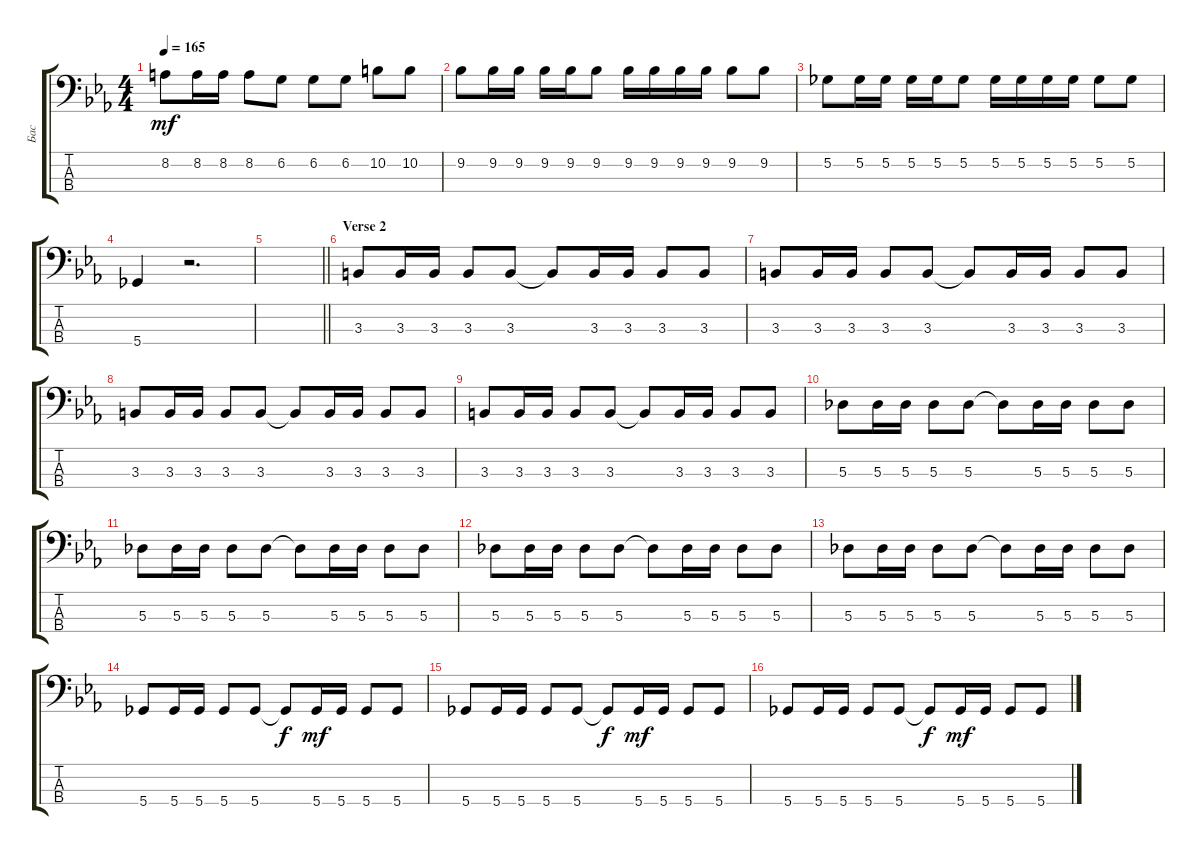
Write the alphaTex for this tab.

\track ("Бас" "Бас") {instrument electricbassfinger}
\staff {score tabs}
\tuning (Gb2 Db2 Ab1 Db1) {hide}
\ts (4 4)
\tempo 165
\clef f4
\ks cminor
8.2.8{dy mf} 8.2.16 8.2.16 8.2.8 6.2.8 6.2.8 6.2.8 10.2.8 10.2.8 |
9.2.8 9.2.16 9.2.16 9.2.16 9.2.16 9.2.8 9.2.16 9.2.16 9.2.16 9.2.16 9.2.8 9.2.8 |
5.2.8 5.2.16 5.2.16 5.2.16 5.2.16 5.2.8 5.2.16 5.2.16 5.2.16 5.2.16 5.2.8 5.2.8 |
5.4.4 r.2{d} |
\barLineRight lightlight
|
\section ("" "Verse 2")
3.3.8 3.3.16 3.3.16 3.3.8 3.3.8 3.3{t}.8 3.3.16 3.3.16 3.3.8 3.3.8 |
3.3.8 3.3.16 3.3.16 3.3.8 3.3.8 3.3{t}.8 3.3.16 3.3.16 3.3.8 3.3.8 |
3.3.8 3.3.16 3.3.16 3.3.8 3.3.8 3.3{t}.8 3.3.16 3.3.16 3.3.8 3.3.8 |
3.3.8 3.3.16 3.3.16 3.3.8 3.3.8 3.3{t}.8 3.3.16 3.3.16 3.3.8 3.3.8 |
5.3.8 5.3.16 5.3.16 5.3.8 5.3.8 5.3{t}.8 5.3.16 5.3.16 5.3.8 5.3.8 |
5.3.8 5.3.16 5.3.16 5.3.8 5.3.8 5.3{t}.8 5.3.16 5.3.16 5.3.8 5.3.8 |
5.3.8 5.3.16 5.3.16 5.3.8 5.3.8 5.3{t}.8 5.3.16 5.3.16 5.3.8 5.3.8 |
5.3.8 5.3.16 5.3.16 5.3.8 5.3.8 5.3{t}.8 5.3.16 5.3.16 5.3.8 5.3.8 |
5.4.8 5.4.16 5.4.16 5.4.8 5.4.8 5.4{t}.8{dy f} 5.4.16{dy mf} 5.4.16 5.4.8 5.4.8 |
5.4.8 5.4.16 5.4.16 5.4.8 5.4.8 5.4{t}.8{dy f} 5.4.16{dy mf} 5.4.16 5.4.8 5.4.8 |
5.4.8 5.4.16 5.4.16 5.4.8 5.4.8 5.4{t}.8{dy f} 5.4.16{dy mf} 5.4.16 5.4.8 5.4.8
